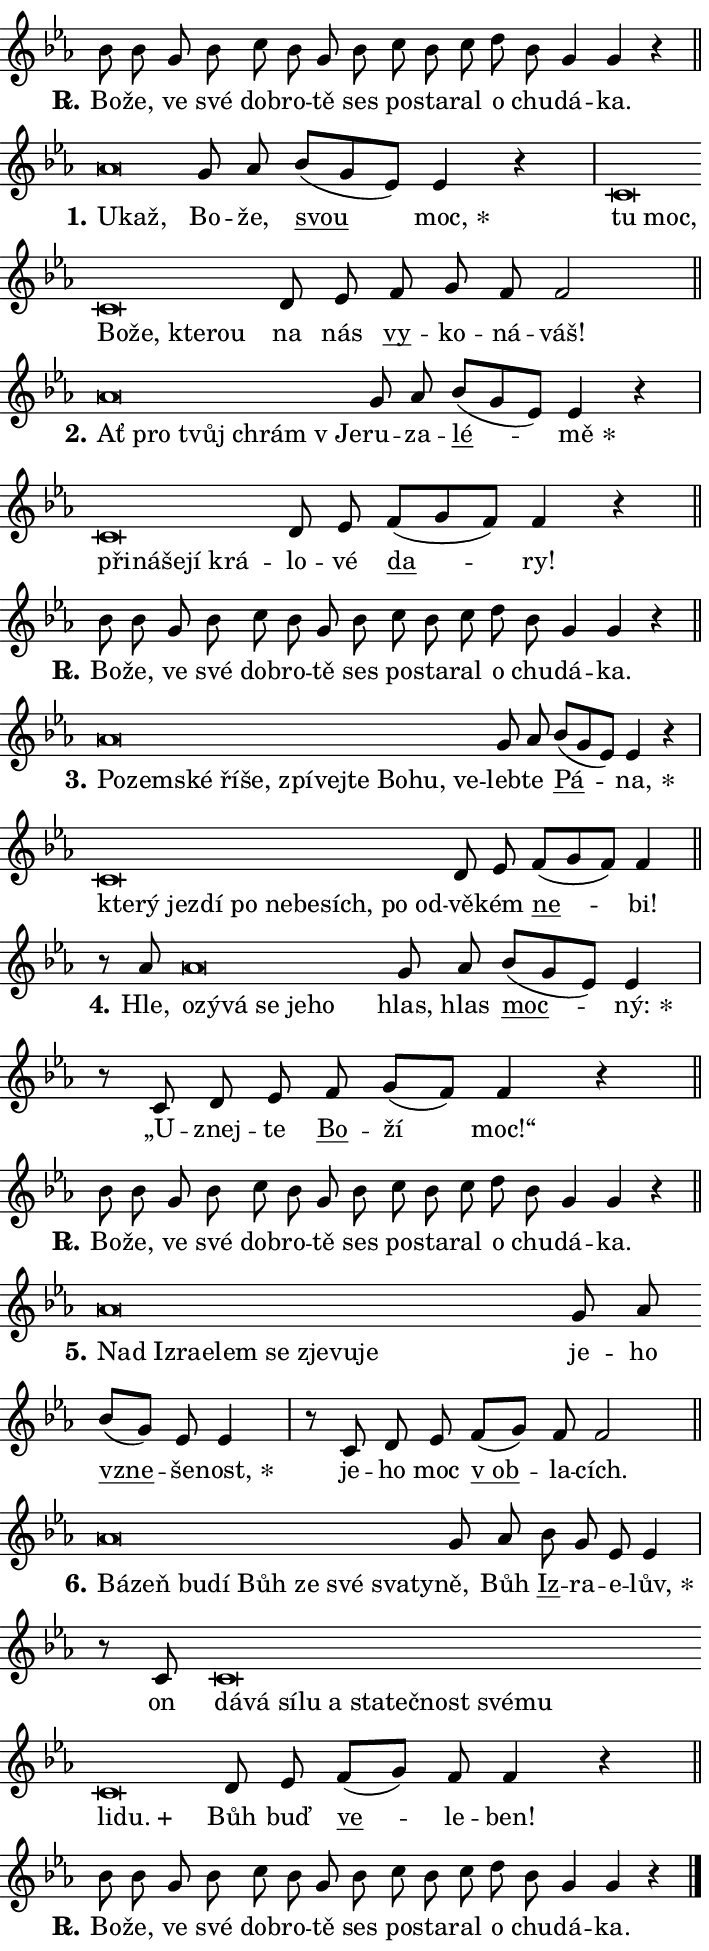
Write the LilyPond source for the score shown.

\version "2.24.0"
\header { tagline = "" }
\paper {
  indent = 0\cm
  top-margin = 0\cm
  right-margin = 0.13\cm % to fit lyric hyphens
  bottom-margin = 0\cm
  left-margin = 0\cm
  paper-width = 12\cm
  page-breaking = #ly:one-page-breaking
  system-system-spacing.basic-distance = #11
  score-system-spacing.basic-distance = #11
  ragged-last = ##f
}


%% Author: Thomas Morley
%% https://lists.gnu.org/archive/html/lilypond-user/2020-05/msg00002.html
#(define (line-position grob)
"Returns position of @var[grob} in current system:
   @code{'start}, if at first time-step
   @code{'end}, if at last time-step
   @code{'middle} otherwise
"
  (let* ((col (ly:item-get-column grob))
         (ln (ly:grob-object col 'left-neighbor))
         (rn (ly:grob-object col 'right-neighbor))
         (col-to-check-left (if (ly:grob? ln) ln col))
         (col-to-check-right (if (ly:grob? rn) rn col))
         (break-dir-left
           (and
             (ly:grob-property col-to-check-left 'non-musical #f)
             (ly:item-break-dir col-to-check-left)))
         (break-dir-right
           (and
             (ly:grob-property col-to-check-right 'non-musical #f)
             (ly:item-break-dir col-to-check-right))))
        (cond ((eqv? 1 break-dir-left) 'start)
              ((eqv? -1 break-dir-right) 'end)
              (else 'middle))))

#(define (tranparent-at-line-position vctor)
  (lambda (grob)
  "Relying on @code{line-position} select the relevant enry from @var{vctor}.
Used to determine transparency,"
    (case (line-position grob)
      ((end) (not (vector-ref vctor 0)))
      ((middle) (not (vector-ref vctor 1)))
      ((start) (not (vector-ref vctor 2))))))

noteHeadBreakVisibility =
#(define-music-function (break-visibility)(vector?)
"Makes @code{NoteHead}s transparent relying on @var{break-visibility}"
#{
  \override NoteHead.transparent =
    #(tranparent-at-line-position break-visibility)
#})

#(define delete-ledgers-for-transparent-note-heads
  (lambda (grob)
    "Reads whether a @code{NoteHead} is transparent.
If so this @code{NoteHead} is removed from @code{'note-heads} from
@var{grob}, which is supposed to be @code{LedgerLineSpanner}.
As a result ledgers are not printed for this @code{NoteHead}"
    (let* ((nhds-array (ly:grob-object grob 'note-heads))
           (nhds-list
             (if (ly:grob-array? nhds-array)
                 (ly:grob-array->list nhds-array)
                 '()))
           ;; Relies on the transparent-property being done before
           ;; Staff.LedgerLineSpanner.after-line-breaking is executed.
           ;; This is fragile ...
           (to-keep
             (remove
               (lambda (nhd)
                 (ly:grob-property nhd 'transparent #f))
               nhds-list)))
      ;; TODO find a better method to iterate over grob-arrays, similiar
      ;; to filter/remove etc for lists
      ;; For now rebuilt from scratch
      (set! (ly:grob-object grob 'note-heads)  '())
      (for-each
        (lambda (nhd)
          (ly:pointer-group-interface::add-grob grob 'note-heads nhd))
        to-keep))))

squashNotes = {
  \override NoteHead.X-extent = #'(-0.2 . 0.2)
  \override NoteHead.Y-extent = #'(-0.75 . 0)
  \override NoteHead.stencil =
    #(lambda (grob)
       (let ((pos (ly:grob-property grob 'staff-position)))
         (begin
           (if (< pos -7) (display "ERROR: Lower brevis then expected\n") (display ""))
           (if (<= pos -6) ly:text-interface::print ly:note-head::print))))
}
unSquashNotes = {
  \revert NoteHead.X-extent
  \revert NoteHead.Y-extent
  \revert NoteHead.stencil
}

hideNotes = \noteHeadBreakVisibility #begin-of-line-visible
unHideNotes = \noteHeadBreakVisibility #all-visible

% work-around for resetting accidentals
% https://lilypond.org/doc/v2.23/Documentation/notation/displaying-rhythms#unmetered-music
cadenzaMeasure = {
  \cadenzaOff
  \partial 1024 s1024
  \cadenzaOn
}

#(define-markup-command (accent layout props text) (markup?)
  "Underline accented syllable"
  (interpret-markup layout props
    #{\markup \override #'(offset . 4.3) \underline { #text }#}))

responsum = \markup \concat {
  "R" \hspace #-1.05 \path #0.1 #'((moveto 0 0.07) (lineto 0.9 0.8)) \hspace #0.05 "."
}

spaceSize = #0.6828661417322834 % exact space size for TeX Gyre Schola

\layout {
  \context {
    \Staff
    \remove "Time_signature_engraver"
    \override LedgerLineSpanner.after-line-breaking = #delete-ledgers-for-transparent-note-heads
  }
  \context {
    \Lyrics {
      \override LyricSpace.minimum-distance = \spaceSize
      \override LyricText.font-name = #"TeX Gyre Schola"
      \override LyricText.font-size = 1
      \override StanzaNumber.font-name = #"TeX Gyre Schola Bold"
      \override StanzaNumber.font-size = 1
    }
  }
  \context {
    \Score 
    \override NoteHead.text =
      #(lambda (grob) 
        (let ((pos (ly:grob-property grob 'staff-position)))
          #{\markup {
            \combine
              \halign #-0.55 \raise #(if (= pos -6) 0 0.5) \override #'(thickness . 2) \draw-line #'(3.2 . 0)
              \musicglyph "noteheads.sM1"
          }#}))
  }
}

% magnetic-lyrics.ily
%
%   written by
%     Jean Abou Samra <jean@abou-samra.fr>
%     Werner Lemberg <wl@gnu.org>
%
%   adapted by
%     Jiri Hon <jiri.hon@gmail.com>
%
% Version 2022-Apr-15

% https://www.mail-archive.com/lilypond-user@gnu.org/msg149350.html

#(define (Left_hyphen_pointer_engraver context)
   "Collect syllable-hyphen-syllable occurrences in lyrics and store
them in properties.  This engraver only looks to the left.  For
example, if the lyrics input is @code{foo -- bar}, it does the
following.

@itemize @bullet
@item
Set the @code{text} property of the @code{LyricHyphen} grob between
@q{foo} and @q{bar} to @code{foo}.

@item
Set the @code{left-hyphen} property of the @code{LyricText} grob with
text @q{foo} to the @code{LyricHyphen} grob between @q{foo} and
@q{bar}.
@end itemize

Use this auxiliary engraver in combination with the
@code{lyric-@/text::@/apply-@/magnetic-@/offset!} hook."
   (let ((hyphen #f)
         (text #f))
     (make-engraver
      (acknowledgers
       ((lyric-syllable-interface engraver grob source-engraver)
        (set! text grob)))
      (end-acknowledgers
       ((lyric-hyphen-interface engraver grob source-engraver)
        ;(when (not (grob::has-interface grob 'lyric-space-interface))
          (set! hyphen grob)));)
      ((stop-translation-timestep engraver)
       (when (and text hyphen)
         (ly:grob-set-object! text 'left-hyphen hyphen))
       (set! text #f)
       (set! hyphen #f)))))

#(define (lyric-text::apply-magnetic-offset! grob)
   "If the space between two syllables is less than the value in
property @code{LyricText@/.details@/.squash-threshold}, move the right
syllable to the left so that it gets concatenated with the left
syllable.

Use this function as a hook for
@code{LyricText@/.after-@/line-@/breaking} if the
@code{Left_@/hyphen_@/pointer_@/engraver} is active."
   (let ((hyphen (ly:grob-object grob 'left-hyphen #f)))
     (when hyphen
       (let ((left-text (ly:spanner-bound hyphen LEFT)))
         (when (grob::has-interface left-text 'lyric-syllable-interface)
           (let* ((common (ly:grob-common-refpoint grob left-text X))
                  (this-x-ext (ly:grob-extent grob common X))
                  (left-x-ext
                   (begin
                     ;; Trigger magnetism for left-text.
                     (ly:grob-property left-text 'after-line-breaking)
                     (ly:grob-extent left-text common X)))
                  ;; `delta` is the gap width between two syllables.
                  (delta (- (interval-start this-x-ext)
                            (interval-end left-x-ext)))
                  (details (ly:grob-property grob 'details))
                  (threshold (assoc-get 'squash-threshold details 0.2)))
             (when (< delta threshold)
               (let* (;; We have to manipulate the input text so that
                      ;; ligatures crossing syllable boundaries are not
                      ;; disabled.  For languages based on the Latin
                      ;; script this is essentially a beautification.
                      ;; However, for non-Western scripts it can be a
                      ;; necessity.
                      (lt (ly:grob-property left-text 'text))
                      (rt (ly:grob-property grob 'text))
                      (is-space (grob::has-interface hyphen 'lyric-space-interface))
                      (space (if is-space " " ""))
                      (extra-delta (if is-space spaceSize 0))
                      ;; Append new syllable.
                      (ltrt-space (if (and (string? lt) (string? rt))
                                (string-append lt space rt)
                                (make-concat-markup (list lt space rt))))
                      ;; Right-align `ltrt` to the right side.
                      (ltrt-space-markup (grob-interpret-markup
                               grob
                               (make-translate-markup
                                (cons (interval-length this-x-ext) 0)
                                (make-right-align-markup ltrt-space)))))
                 (begin
                   ;; Don't print `left-text`.
                   (ly:grob-set-property! left-text 'stencil #f)
                   ;; Set text and stencil (which holds all collected
                   ;; syllables so far) and shift it to the left.
                   (ly:grob-set-property! grob 'text ltrt-space)
                   (ly:grob-set-property! grob 'stencil ltrt-space-markup)
                   (ly:grob-translate-axis! grob (- (- delta extra-delta)) X))))))))))


#(define (lyric-hyphen::displace-bounds-first grob)
   ;; Make very sure this callback isn't triggered too early.
   (let ((left (ly:spanner-bound grob LEFT))
         (right (ly:spanner-bound grob RIGHT)))
     (ly:grob-property left 'after-line-breaking)
     (ly:grob-property right 'after-line-breaking)
     (ly:lyric-hyphen::print grob)))

squashThreshold = #0.4

\layout {
  \context {
    \Lyrics
    \consists #Left_hyphen_pointer_engraver
    \override LyricText.after-line-breaking =
      #lyric-text::apply-magnetic-offset!
    \override LyricHyphen.stencil = #lyric-hyphen::displace-bounds-first
    \override LyricText.details.squash-threshold = \squashThreshold
    \override LyricHyphen.minimum-distance = 0
    \override LyricHyphen.minimum-length = \squashThreshold
  }
}

squashText = \override LyricText.details.squash-threshold = 9999
unSquashText = \override LyricText.details.squash-threshold = \squashThreshold

leftText = \override LyricText.self-alignment-X = #LEFT
unLeftText = \revert LyricText.self-alignment-X

starOffset = #(lambda (grob) 
                (let ((x_offset (ly:self-alignment-interface::aligned-on-x-parent grob)))
                  (if (= x_offset 0) 0 (+ x_offset 1.2))))

star = #(define-music-function (syllable)(string?)
"Append star separator at the end of a syllable"
#{
  \once \override LyricText.X-offset = #starOffset
  \lyricmode { \markup {
    #syllable
    \override #'((font-name . "TeX Gyre Schola Bold")) \hspace #0.2 \lower #0.65 \larger "*"
  } }
#})

starAccent = #(define-music-function (syllable)(string?)
"Append star separator at the end of a syllable and make accent"
#{
  \once \override LyricText.X-offset = #starOffset
  \lyricmode { \markup {
    \accent #syllable
    \override #'((font-name . "TeX Gyre Schola Bold")) \hspace #0.2 \lower #0.65 \larger "*"
  } }
#})

breath = #(define-music-function (syllable)(string?)
"Append breathing indicator at the end of a syllable"
#{
  \lyricmode { \markup { #syllable "+" } }
#})

optionalBreath = #(define-music-function (syllable)(string?)
"Append optional breathing indicator at the end of a syllable"
#{
  \lyricmode { \markup { #syllable "(+)" } }
#})


\score {
    <<
        \new Voice = "melody" { \cadenzaOn \key es \major \relative { bes'8 bes g bes c bes g bes \bar "" c bes c \bar "" d bes g4 g r \cadenzaMeasure \bar "||" \break } }
        \new Lyrics \lyricsto "melody" { \lyricmode { \set stanza = \responsum
Bo -- že, ve své dob -- ro -- tě ses po -- sta -- ral o chu -- dá -- ka. } }
    >>
    \layout {}
}

\score {
    <<
        \new Voice = "melody" { \cadenzaOn \key es \major \relative { \squashNotes as'\breve*1/16 \hideNotes \breve*1/16 \bar "" \unHideNotes \unSquashNotes g8 as \bar "" bes[( g es)] es4 r \cadenzaMeasure \bar "|" \squashNotes c\breve*1/16 \hideNotes \breve*1/16 \bar "" \breve*1/16 \bar "" \breve*1/16 \bar "" \breve*1/16 \breve*1/16 \bar "" \unHideNotes \unSquashNotes d8 es \bar "" f g f f2 \cadenzaMeasure \bar "||" \break } }
        \new Lyrics \lyricsto "melody" { \lyricmode { \set stanza = "1."
\leftText U -- \squashText kaž, \unLeftText \unSquashText Bo -- že, \markup \accent svou \star moc, \leftText tu \squashText moc, Bo -- že, kte -- rou \unLeftText \unSquashText na nás \markup \accent vy -- ko -- ná -- váš! } }
    >>
    \layout {}
}

\score {
    <<
        \new Voice = "melody" { \cadenzaOn \key es \major \relative { \squashNotes as'\breve*1/16 \hideNotes \breve*1/16 \bar "" \breve*1/16 \bar "" \breve*1/16 \breve*1/16 \bar "" \unHideNotes \unSquashNotes g8 as \bar "" bes[( g es)] es4 r \cadenzaMeasure \bar "|" \squashNotes c\breve*1/16 \hideNotes \breve*1/16 \bar "" \breve*1/16 \bar "" \breve*1/16 \breve*1/16 \bar "" \unHideNotes \unSquashNotes d8 es \bar "" f[( g f)] f4 r \cadenzaMeasure \bar "||" \break } }
        \new Lyrics \lyricsto "melody" { \lyricmode { \set stanza = "2."
\leftText Ať \squashText pro tvůj chrám "v Je" -- \unLeftText \unSquashText ru -- za -- \markup \accent lé -- \star mě \leftText při -- \squashText ná -- še -- jí krá -- \unLeftText \unSquashText lo -- vé \markup \accent da -- ry! } }
    >>
    \layout {}
}

\score {
    <<
        \new Voice = "melody" { \cadenzaOn \key es \major \relative { bes'8 bes g bes c bes g bes \bar "" c bes c \bar "" d bes g4 g r \cadenzaMeasure \bar "||" \break } }
        \new Lyrics \lyricsto "melody" { \lyricmode { \set stanza = \responsum
Bo -- že, ve své dob -- ro -- tě ses po -- sta -- ral o chu -- dá -- ka. } }
    >>
    \layout {}
}

\score {
    <<
        \new Voice = "melody" { \cadenzaOn \key es \major \relative { \squashNotes as'\breve*1/16 \hideNotes \breve*1/16 \bar "" \breve*1/16 \bar "" \breve*1/16 \bar "" \breve*1/16 \bar "" \breve*1/16 \bar "" \breve*1/16 \bar "" \breve*1/16 \bar "" \breve*1/16 \bar "" \breve*1/16 \breve*1/16 \bar "" \unHideNotes \unSquashNotes g8 as \bar "" bes[( g es)] es4 r \cadenzaMeasure \bar "|" \squashNotes c\breve*1/16 \hideNotes \breve*1/16 \bar "" \breve*1/16 \bar "" \breve*1/16 \bar "" \breve*1/16 \bar "" \breve*1/16 \bar "" \breve*1/16 \bar "" \breve*1/16 \bar "" \breve*1/16 \breve*1/16 \bar "" \unHideNotes \unSquashNotes d8 es \bar "" f[( g f)] f4 \cadenzaMeasure \bar "||" \break } }
        \new Lyrics \lyricsto "melody" { \lyricmode { \set stanza = "3."
\leftText Po -- \squashText zem -- ské ří -- še, zpí -- vej -- te Bo -- hu, ve -- \unLeftText \unSquashText leb -- te \markup \accent Pá -- \star na, \leftText kte -- \squashText rý jez -- dí po ne -- be -- sích, po od -- \unLeftText \unSquashText vě -- kém \markup \accent ne -- bi! } }
    >>
    \layout {}
}

\score {
    <<
        \new Voice = "melody" { \cadenzaOn \key es \major \relative { r8 as'8 \squashNotes as\breve*1/16 \hideNotes \breve*1/16 \bar "" \breve*1/16 \bar "" \breve*1/16 \bar "" \breve*1/16 \breve*1/16 \bar "" \unHideNotes \unSquashNotes g8 as \bar "" bes[( g es)] es4 \cadenzaMeasure \bar "|" r8 c8 d8 es \bar "" f g[( f)] f4 r \cadenzaMeasure \bar "||" \break } }
        \new Lyrics \lyricsto "melody" { \lyricmode { \set stanza = "4."
Hle, \leftText o -- \squashText zý -- vá se je -- ho \unLeftText \unSquashText hlas, hlas \markup \accent moc -- \star ný: „U -- znej -- te \markup \accent Bo -- ží moc!“ } }
    >>
    \layout {}
}

\score {
    <<
        \new Voice = "melody" { \cadenzaOn \key es \major \relative { bes'8 bes g bes c bes g bes \bar "" c bes c \bar "" d bes g4 g r \cadenzaMeasure \bar "||" \break } }
        \new Lyrics \lyricsto "melody" { \lyricmode { \set stanza = \responsum
Bo -- že, ve své dob -- ro -- tě ses po -- sta -- ral o chu -- dá -- ka. } }
    >>
    \layout {}
}

\score {
    <<
        \new Voice = "melody" { \cadenzaOn \key es \major \relative { \squashNotes as'\breve*1/16 \hideNotes \breve*1/16 \bar "" \breve*1/16 \bar "" \breve*1/16 \bar "" \breve*1/16 \bar "" \breve*1/16 \bar "" \breve*1/16 \bar "" \breve*1/16 \breve*1/16 \bar "" \unHideNotes \unSquashNotes g8 as \bar "" bes[( g)] es es4 \cadenzaMeasure \bar "|" r8 c8 d8 es \bar "" f[( g)] f f2 \cadenzaMeasure \bar "||" \break } }
        \new Lyrics \lyricsto "melody" { \lyricmode { \set stanza = "5."
\leftText Nad \squashText Iz -- ra -- e -- lem se zje -- vu -- je \unLeftText \unSquashText je -- ho \markup \accent vzne -- še -- \star nost, je -- ho moc \markup \accent "v ob" -- la -- cích. } }
    >>
    \layout {}
}

\score {
    <<
        \new Voice = "melody" { \cadenzaOn \key es \major \relative { \squashNotes as'\breve*1/16 \hideNotes \breve*1/16 \bar "" \breve*1/16 \bar "" \breve*1/16 \bar "" \breve*1/16 \bar "" \breve*1/16 \bar "" \breve*1/16 \bar "" \breve*1/16 \breve*1/16 \bar "" \unHideNotes \unSquashNotes g8 as \bar "" bes g es es4 \cadenzaMeasure \bar "|" r8 c8 \squashNotes c\breve*1/16 \hideNotes \breve*1/16 \bar "" \breve*1/16 \bar "" \breve*1/16 \bar "" \breve*1/16 \bar "" \breve*1/16 \bar "" \breve*1/16 \bar "" \breve*1/16 \bar "" \breve*1/16 \bar "" \breve*1/16 \bar "" \breve*1/16 \breve*1/16 \bar "" \unHideNotes \unSquashNotes d8 es \bar "" f[( g)] f f4 r \cadenzaMeasure \bar "||" \break } }
        \new Lyrics \lyricsto "melody" { \lyricmode { \set stanza = "6."
\leftText Bá -- \squashText zeň bu -- dí Bůh ze své sva -- ty -- \unLeftText \unSquashText ně, Bůh \markup \accent Iz -- ra -- e -- \star lův, on \leftText dá -- \squashText vá sí -- lu a sta -- teč -- nost své -- mu li -- \breath "du." \unLeftText \unSquashText Bůh buď \markup \accent ve -- le -- ben! } }
    >>
    \layout {}
}

\score {
    <<
        \new Voice = "melody" { \cadenzaOn \key es \major \relative { bes'8 bes g bes c bes g bes \bar "" c bes c \bar "" d bes g4 g r \cadenzaMeasure \bar "||" \break } \bar "|." }
        \new Lyrics \lyricsto "melody" { \lyricmode { \set stanza = \responsum
Bo -- že, ve své dob -- ro -- tě ses po -- sta -- ral o chu -- dá -- ka. } }
    >>
    \layout {}
}
